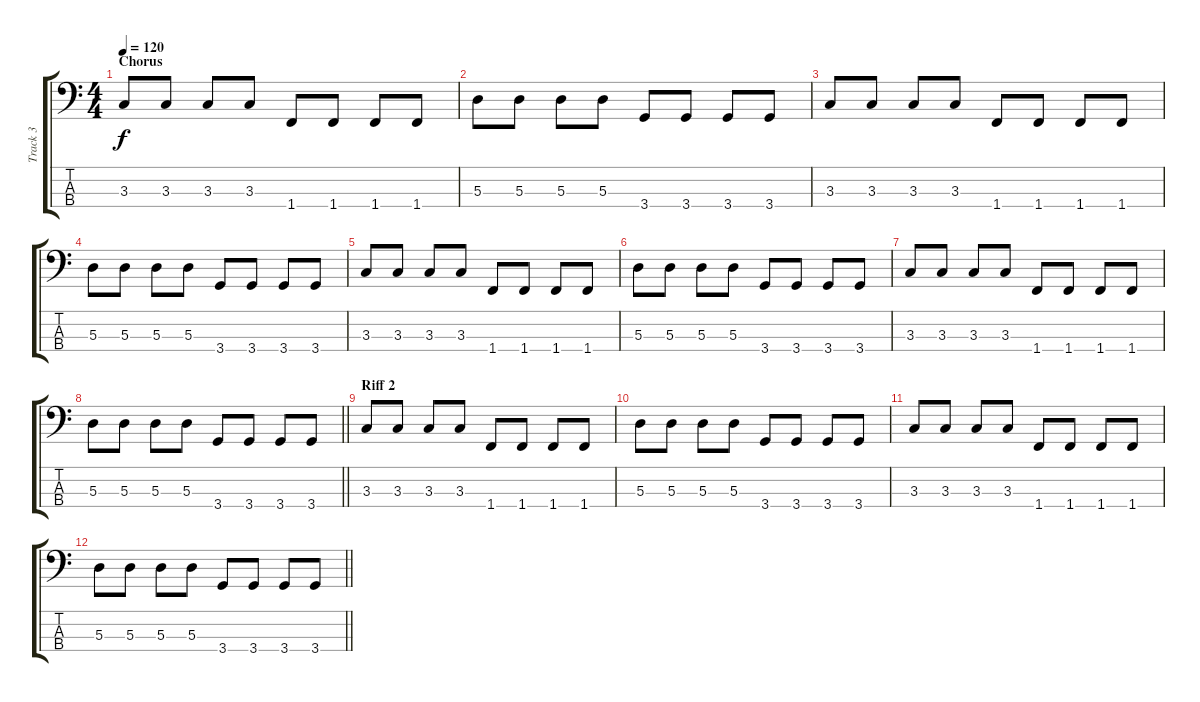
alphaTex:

\track ("Track 3" "Track 3") {instrument electricbassfinger}
\staff {score tabs}
\tuning (G2 D2 A1 E1) {hide}
\ts (4 4)
\section ("" "Chorus")
\tempo 120
\clef f4
\ks c
3.3.8{dy f} 3.3.8 3.3.8 3.3.8 1.4.8 1.4.8 1.4.8 1.4.8 |
5.3.8 5.3.8 5.3.8 5.3.8 3.4.8 3.4.8 3.4.8 3.4.8 |
3.3.8 3.3.8 3.3.8 3.3.8 1.4.8 1.4.8 1.4.8 1.4.8 |
5.3.8 5.3.8 5.3.8 5.3.8 3.4.8 3.4.8 3.4.8 3.4.8 |
3.3.8 3.3.8 3.3.8 3.3.8 1.4.8 1.4.8 1.4.8 1.4.8 |
5.3.8 5.3.8 5.3.8 5.3.8 3.4.8 3.4.8 3.4.8 3.4.8 |
3.3.8 3.3.8 3.3.8 3.3.8 1.4.8 1.4.8 1.4.8 1.4.8 |
\barLineRight lightlight
5.3.8 5.3.8 5.3.8 5.3.8 3.4.8 3.4.8 3.4.8 3.4.8 |
\section ("" "Riff 2")
3.3.8 3.3.8 3.3.8 3.3.8 1.4.8 1.4.8 1.4.8 1.4.8 |
5.3.8 5.3.8 5.3.8 5.3.8 3.4.8 3.4.8 3.4.8 3.4.8 |
3.3.8 3.3.8 3.3.8 3.3.8 1.4.8 1.4.8 1.4.8 1.4.8 |
\barLineRight lightlight
5.3.8 5.3.8 5.3.8 5.3.8 3.4.8 3.4.8 3.4.8 3.4.8
